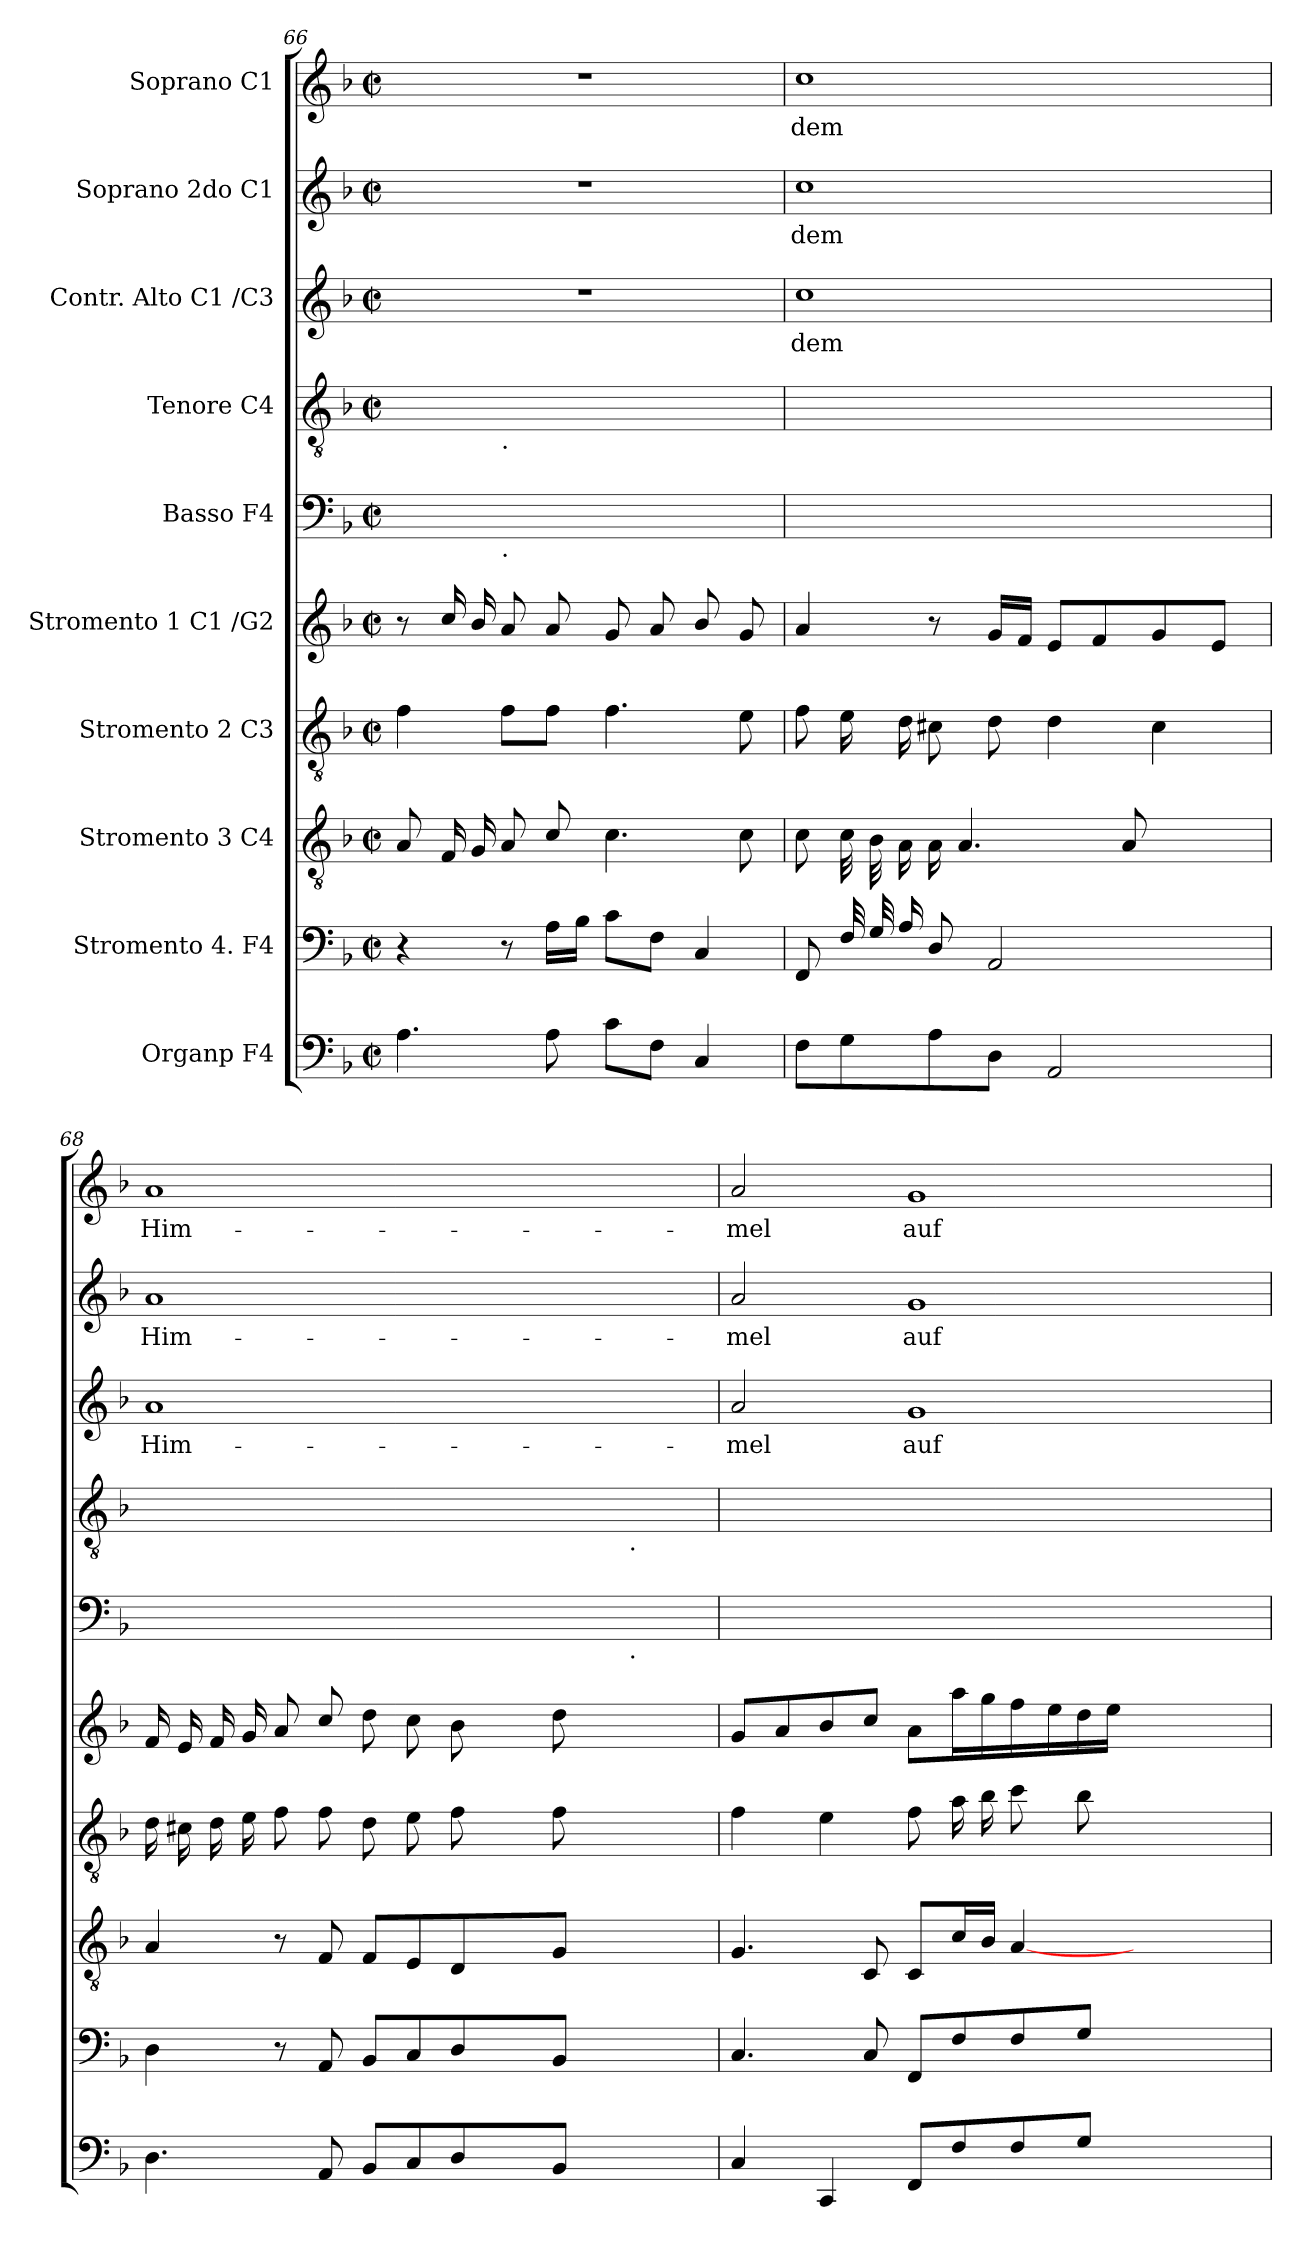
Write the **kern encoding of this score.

**kern	**kern	**kern	**kern	**kern	**kern	**kern	**kern	**text	**kern	**text	**kern	**text
*part10	*part9	*part8	*part7	*part6	*part5	*part4	*part3	*part3	*part2	*part2	*part1	*part1
*staff10	*staff9	*staff8	*staff7	*staff6	*staff5	*staff4	*staff3	*staff3	*staff2	*staff2	*staff1	*staff1
*I"Organp  F4	*I"Stromento 4.  F4	*I"Stromento 3  C4	*I"Stromento 2  C3	*I"Stromento 1  C1 /G2	*I"Basso  F4	*I"Tenore  C4	*I"Contr. Alto  C1 /C3	*	*I"Soprano 2do  C1	*	*I"Soprano  C1	*
!!LO:LB:g=z
*clefF4	*clefF4	*clefGv2	*clefGv2	*clefG2	*clefF4	*clefGv2	*clefG2	*	*clefG2	*	*clefG2	*
*k[b-]	*k[b-]	*k[b-]	*k[b-]	*k[b-]	*k[b-]	*k[b-]	*k[b-]	*	*k[b-]	*	*k[b-]	*
*F:	*F:	*F:	*F:	*F:	*F:	*F:	*F:	*	*F:	*	*F:	*
*M2/2	*M2/2	*M2/2	*M2/2	*M2/2	*M2/2	*M2/2	*M2/2	*	*M2/2	*	*M2/2	*
*met(c|)	*met(c|)	*met(c|)	*met(c|)	*met(c|)	*met(c|)	*met(c|)	*met(c|)	*	*met(c|)	*	*met(c|)	*
=66A	=66A	=66A	=66A	=66A	=66A	=66A	=66A	=66A	=66A	=66A	=66A	=66A
4.A\	4r	8A/L	4f\	8r	4ryy	4ryy	1r	.	1r	.	1r	.
.	.	16F/L	.	16cc/LL	.	.	.	.	.	.	.	.
.	.	16G/	.	16b-/	.	.	.	.	.	.	.	.
!	!	!	!	!	!	!LO:TX:b:t=.	!	!	!	!	!	!
!	!	!	!	!	!LO:TX:b:t=.	!	!	!	!	!	!	!
.	8r	8A/	8f\L	8a/	4ryy	4ryy	.	.	.	.	.	.
8A\	16A\LL	8c/J	8f\J	8a/J	.	.	.	.	.	.	.	.
.	16B-\JJ	.	.	.	.	.	.	.	.	.	.	.
8c\L	8c\L	4.c\	4.f\	8g/L	4ryy	4ryy	.	.	.	.	.	.
8F\J	8F\J	.	.	8a/	.	.	.	.	.	.	.	.
4C/	4C/	.	.	8b-/	4ryy	4ryy	.	.	.	.	.	.
.	.	8c\	8e\	8g/J	.	.	.	.	.	.	.	.
!!LO:LB:g=z
=67	=67	=67	=67	=67	=67	=67	=67	=67	=67	=67	=67	=67
!	!	!	!	!	!	!	!	!LO:LY:b	!	!LO:LY:b	!	!LO:LY:b
8F\L	8FF/L	8c\L	8f\L	4a/	4ryy	4ryy	1cc	dem	1cc	dem	1cc	dem
8G\	32F/LL	32c\LL	16e\L	.	.	.	.	.	.	.	.	.
.	32G/	32B-\	.	.	.	.	.	.	.	.	.	.
.	16A/	16A\	16d\	.	.	.	.	.	.	.	.	.
8A\	8D/J	16A\JJ	8c#X\	8r	4ryy	4ryy	.	.	.	.	.	.
.	.	4.A/	.	.	.	.	.	.	.	.	.	.
8D\J	2AA/	.	8d\J	16g/LL	.	.	.	.	.	.	.	.
.	.	.	.	16f/JJ	.	.	.	.	.	.	.	.
2AA/	.	.	4d\	8e/L	4ryy	4ryy	.	.	.	.	.	.
.	.	.	.	8f/	.	.	.	.	.	.	.	.
.	.	8A/	.	.	.	.	.	.	.	.	.	.
.	.	.	4c#\	8g/	4ryy	4ryy	.	.	.	.	.	.
.	.	16ryy	.	.	.	.	.	.	.	.	.	.
.	8ryy	16ryy	.	8e/J	.	.	.	.	.	.	.	.
.	.	16ryy	.	.	.	.	.	.	.	.	.	.
=68	=68	=68	=68	=68	=68	=68	=68	=68	=68	=68	=68	=68
!	!	!	!	!	!	!	!	!LO:LY:b	!	!LO:LY:b	!	!LO:LY:b
4.D\	4D\	4A/	16d\LL	16f/LL	4ryy	4ryy	1a	Him-	1a	Him-	1a	Him-
.	.	.	16c#X\	16e/	.	.	.	.	.	.	.	.
.	.	.	16d\	16f/	.	.	.	.	.	.	.	.
.	.	.	16e\	16g/	.	.	.	.	.	.	.	.
.	8r	8r	8f\	8a/	4ryy	4ryy	.	.	.	.	.	.
8AA/	8AA/	8F/	8f\J	8cc/J	.	.	.	.	.	.	.	.
8BB-/L	8BB-/L	8F/L	8d\L	8dd\L	4ryy	4ryy	.	.	.	.	.	.
8C/	8C/	8E/	8e\	8cc\	.	.	.	.	.	.	.	.
8D/	8D/	8D/	8f\	8b-\	64ryy	64ryy	.	.	.	.	.	.
.	.	.	.	.	64ryy	64ryy	.	.	.	.	.	.
.	.	.	.	.	64ryy	64ryy	.	.	.	.	.	.
.	.	.	.	.	64ryy	64ryy	.	.	.	.	.	.
.	.	.	.	.	64ryy	64ryy	.	.	.	.	.	.
.	.	.	.	.	64ryy	64ryy	.	.	.	.	.	.
.	.	.	.	.	64ryy	64ryy	.	.	.	.	.	.
.	.	.	.	.	64ryy	64ryy	.	.	.	.	.	.
8BB-/J	8BB-/J	8G/J	8f\J	8dd\J	64ryy	64ryy	.	.	.	.	.	.
.	.	.	.	.	64ryy	64ryy	.	.	.	.	.	.
.	.	.	.	.	64ryy	64ryy	.	.	.	.	.	.
.	.	.	.	.	64ryy	64ryy	.	.	.	.	.	.
.	.	.	.	.	64ryy	64ryy	.	.	.	.	.	.
.	.	.	.	.	64ryy	64ryy	.	.	.	.	.	.
!	!	!	!	!	!	!LO:TX:b:t=.	!	!	!	!	!	!
!	!	!	!	!	!LO:TX:b:t=.	!	!	!	!	!	!	!
.	.	.	.	.	64ryy	64ryy	.	.	.	.	.	.
.	.	.	.	.	4ryy	4ryy	.	.	.	.	.	.
8...ryy	8...ryy	8...ryy	8...ryy	8...ryy	.	.	8...ryy	.	8...ryy	.	8...ryy	.
=69	=69	=69	=69	=69	=69	=69	=69	=69	=69	=69	=69	=69
!	!	!	!	!	!	!	!	!LO:LY:b	!	!LO:LY:b	!	!LO:LY:b
4C/	4.C/	4.G/	4f\	8g/L	4ryy	4ryy	2a/	-mel	2a/	-mel	2a/	-mel
.	.	.	.	8a/	.	.	.	.	.	.	.	.
4CC/	.	.	4e\	8b-/	4ryy	4ryy	.	.	.	.	.	.
.	8C/	8C/	.	8cc/J	.	.	.	.	.	.	.	.
!	!	!	!	!	!	!	!	!LO:LY:b	!	!LO:LY:b	!	!LO:LY:b
8FF/L	8FF/L	8C/L	8f\L	8a\L	4ryy	4ryy	1g	auf-	1g	auf-	1g	auf-
8F/	8F/	16c/L	16a\L	16aa\L	.	.	.	.	.	.	.	.
.	.	16B-/JJ	16b-\	16gg\	.	.	.	.	.	.	.	.
8F/	8F/	[4A/	8cc\	16ff\	64ryy	64ryy	.	.	.	.	.	.
.	.	.	.	.	2ryy	2ryy	.	.	.	.	.	.
.	.	.	.	16ee\	.	.	.	.	.	.	.	.
8G/J	8G/J	.	8b-\J	16dd\	.	.	.	.	.	.	.	.
.	.	.	.	16ee\JJ	.	.	.	.	.	.	.	.
2ryy	2ryy	2ryy	2ryy	2ryy	.	.	.	.	.	.	.	.
.	.	.	.	.	8...ryy	8...ryy	.	.	.	.	.	.
=	=	=	=	=	=	=	=	=	=	=	=	=
*-	*-	*-	*-	*-	*-	*-	*-	*-	*-	*-	*-	*-
